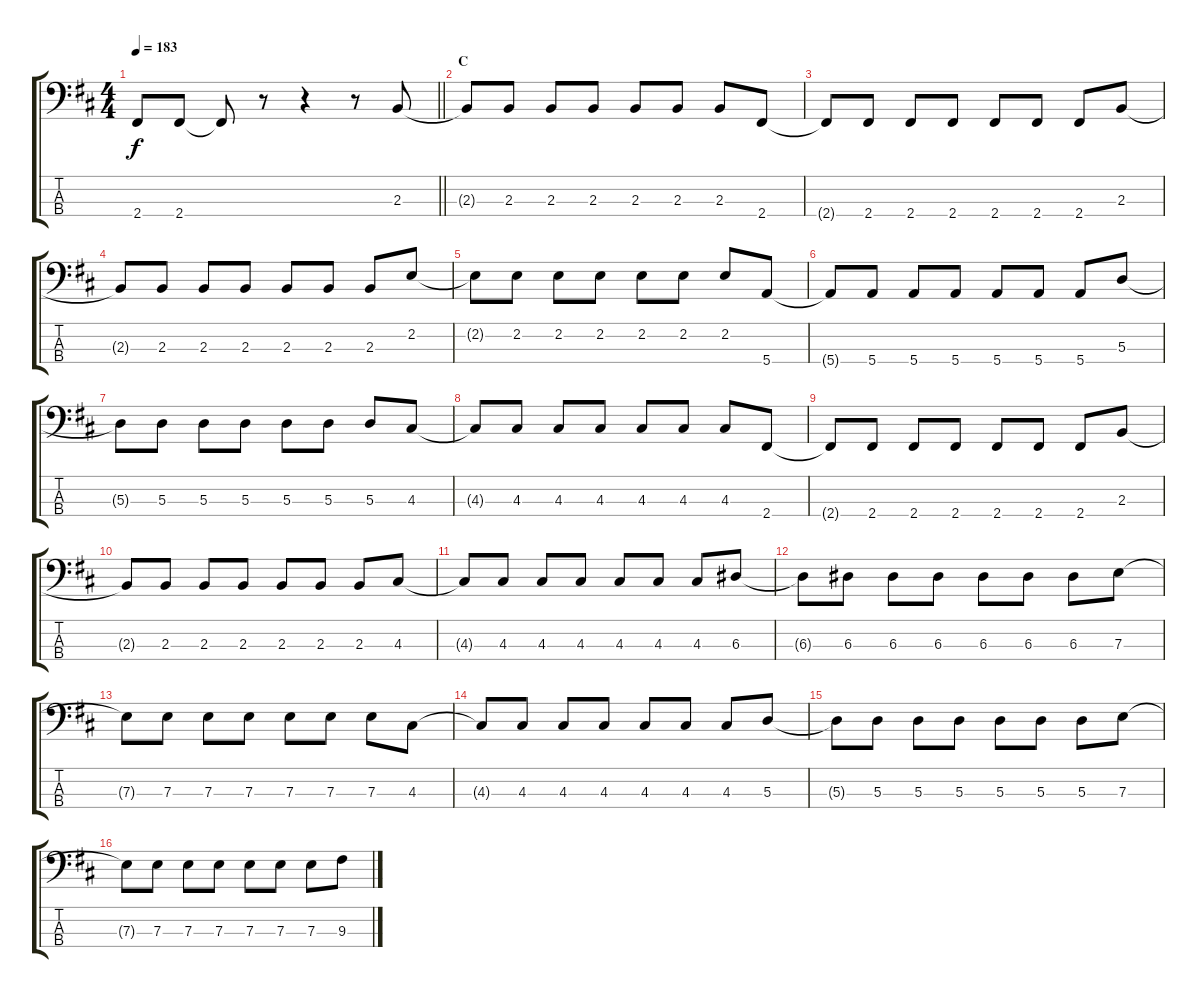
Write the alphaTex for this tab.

\track "" {instrument electricbasspick}
\staff {score tabs}
\tuning (G2 D2 A1 E1) {hide}
\ts (4 4)
\tempo 183
\clef f4
\barLineRight lightlight
\ks d
2.4{t}.8{dy f} 2.4.8 2.4{t}.8 r.8 r.4 r.8 2.3.8 |
\section ("" "C")
2.3{t}.8 2.3.8 2.3.8 2.3.8 2.3.8 2.3.8 2.3.8 2.4.8 |
2.4{t}.8 2.4.8 2.4.8 2.4.8 2.4.8 2.4.8 2.4.8 2.3.8 |
2.3{t}.8 2.3.8 2.3.8 2.3.8 2.3.8 2.3.8 2.3.8 2.2.8 |
2.2{t}.8 2.2.8 2.2.8 2.2.8 2.2.8 2.2.8 2.2.8 5.4.8 |
5.4{t}.8 5.4.8 5.4.8 5.4.8 5.4.8 5.4.8 5.4.8 5.3.8 |
5.3{t}.8 5.3.8 5.3.8 5.3.8 5.3.8 5.3.8 5.3.8 4.3.8 |
4.3{t}.8 4.3.8 4.3.8 4.3.8 4.3.8 4.3.8 4.3.8 2.4.8 |
2.4{t}.8 2.4.8 2.4.8 2.4.8 2.4.8 2.4.8 2.4.8 2.3.8 |
2.3{t}.8 2.3.8 2.3.8 2.3.8 2.3.8 2.3.8 2.3.8 4.3.8 |
4.3{t}.8 4.3.8 4.3.8 4.3.8 4.3.8 4.3.8 4.3.8 6.3.8 |
6.3{t}.8 6.3.8 6.3.8 6.3.8 6.3.8 6.3.8 6.3.8 7.3.8 |
7.3{t}.8 7.3.8 7.3.8 7.3.8 7.3.8 7.3.8 7.3.8 4.3.8 |
4.3{t}.8 4.3.8 4.3.8 4.3.8 4.3.8 4.3.8 4.3.8 5.3.8 |
5.3{t}.8 5.3.8 5.3.8 5.3.8 5.3.8 5.3.8 5.3.8 7.3.8 |
7.3{t}.8 7.3.8 7.3.8 7.3.8 7.3.8 7.3.8 7.3.8 9.3.8
